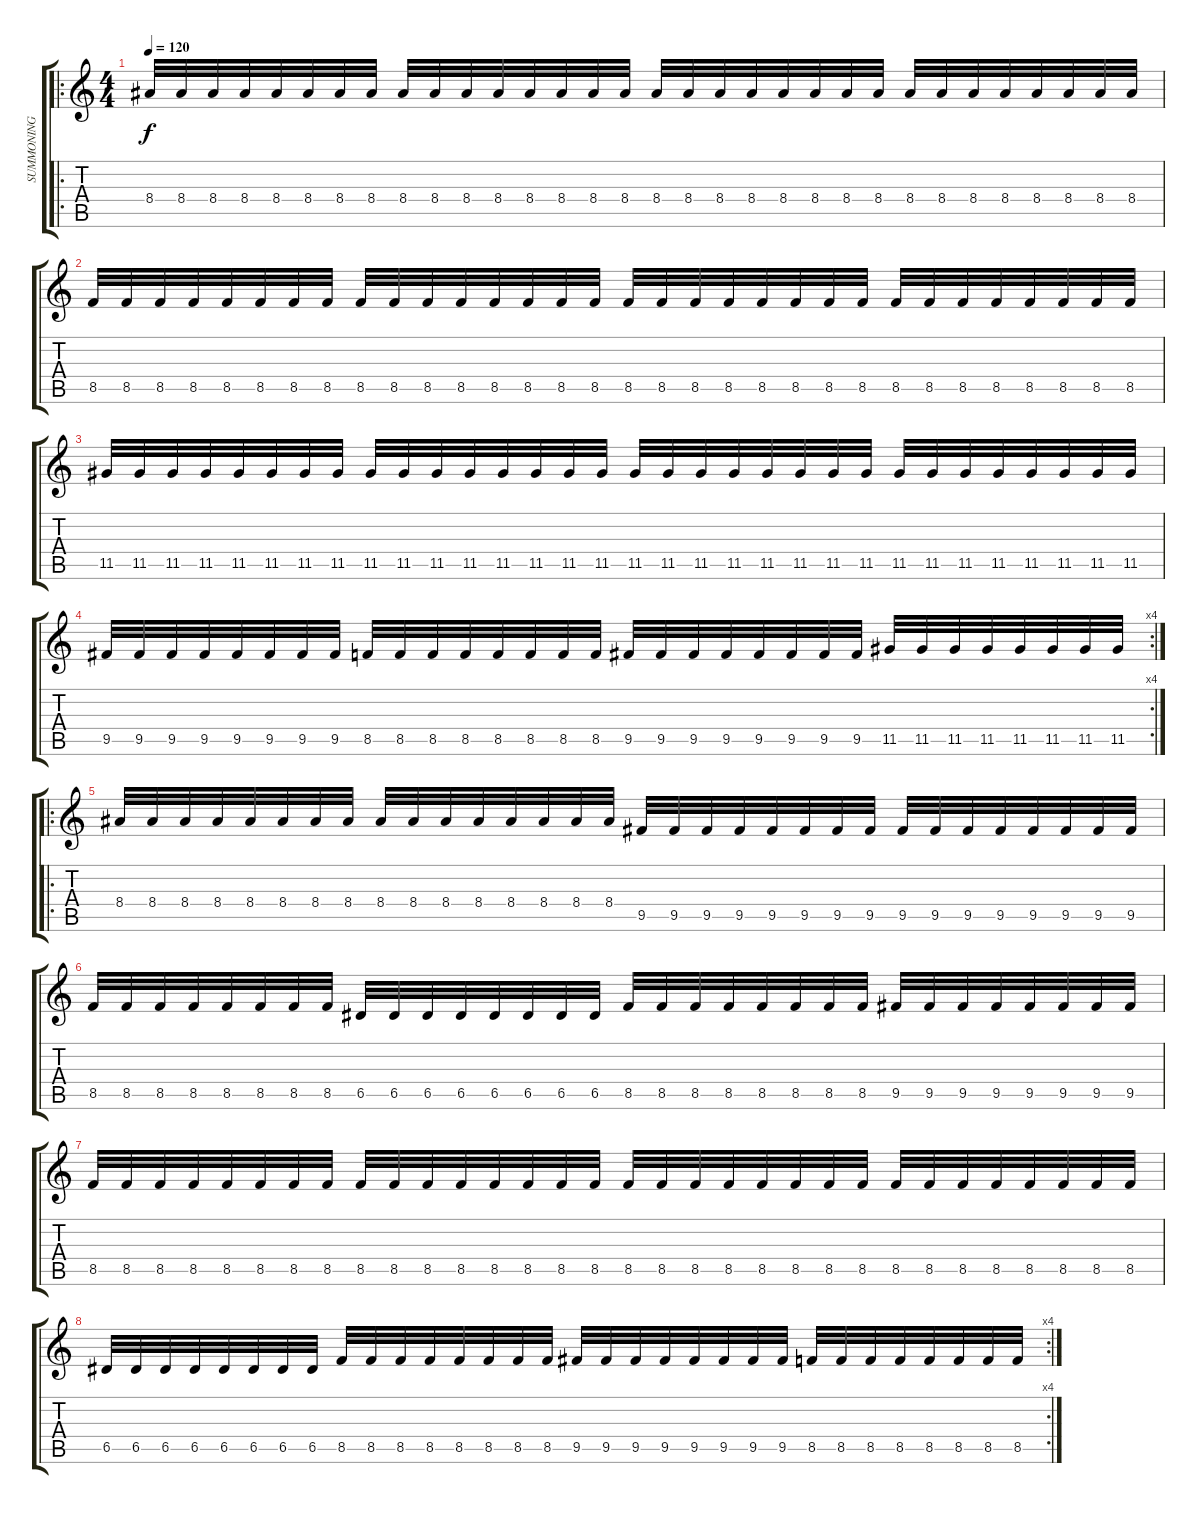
\track ("SUMMONING" "SUMMONING") {instrument distortionguitar}
\staff {score tabs}
\tuning (E4 B3 G3 D3 A2 E2) {hide}
\ro
\ts (4 4)
\tempo 120
\clef g2
\ks c
8.4.32{dy f} 8.4.32 8.4.32 8.4.32 8.4.32 8.4.32 8.4.32 8.4.32 8.4.32 8.4.32 8.4.32 8.4.32 8.4.32 8.4.32 8.4.32 8.4.32 8.4.32 8.4.32 8.4.32 8.4.32 8.4.32 8.4.32 8.4.32 8.4.32 8.4.32 8.4.32 8.4.32 8.4.32 8.4.32 8.4.32 8.4.32 8.4.32 |
8.5.32 8.5.32 8.5.32 8.5.32 8.5.32 8.5.32 8.5.32 8.5.32 8.5.32 8.5.32 8.5.32 8.5.32 8.5.32 8.5.32 8.5.32 8.5.32 8.5.32 8.5.32 8.5.32 8.5.32 8.5.32 8.5.32 8.5.32 8.5.32 8.5.32 8.5.32 8.5.32 8.5.32 8.5.32 8.5.32 8.5.32 8.5.32 |
11.5.32 11.5.32 11.5.32 11.5.32 11.5.32 11.5.32 11.5.32 11.5.32 11.5.32 11.5.32 11.5.32 11.5.32 11.5.32 11.5.32 11.5.32 11.5.32 11.5.32 11.5.32 11.5.32 11.5.32 11.5.32 11.5.32 11.5.32 11.5.32 11.5.32 11.5.32 11.5.32 11.5.32 11.5.32 11.5.32 11.5.32 11.5.32 |
\rc 4
9.5.32 9.5.32 9.5.32 9.5.32 9.5.32 9.5.32 9.5.32 9.5.32 8.5.32 8.5.32 8.5.32 8.5.32 8.5.32 8.5.32 8.5.32 8.5.32 9.5.32 9.5.32 9.5.32 9.5.32 9.5.32 9.5.32 9.5.32 9.5.32 11.5.32 11.5.32 11.5.32 11.5.32 11.5.32 11.5.32 11.5.32 11.5.32 |
\ro
8.4.32 8.4.32 8.4.32 8.4.32 8.4.32 8.4.32 8.4.32 8.4.32 8.4.32 8.4.32 8.4.32 8.4.32 8.4.32 8.4.32 8.4.32 8.4.32 9.5.32 9.5.32 9.5.32 9.5.32 9.5.32 9.5.32 9.5.32 9.5.32 9.5.32 9.5.32 9.5.32 9.5.32 9.5.32 9.5.32 9.5.32 9.5.32 |
8.5.32 8.5.32 8.5.32 8.5.32 8.5.32 8.5.32 8.5.32 8.5.32 6.5.32 6.5.32 6.5.32 6.5.32 6.5.32 6.5.32 6.5.32 6.5.32 8.5.32 8.5.32 8.5.32 8.5.32 8.5.32 8.5.32 8.5.32 8.5.32 9.5.32 9.5.32 9.5.32 9.5.32 9.5.32 9.5.32 9.5.32 9.5.32 |
8.5.32 8.5.32 8.5.32 8.5.32 8.5.32 8.5.32 8.5.32 8.5.32 8.5.32 8.5.32 8.5.32 8.5.32 8.5.32 8.5.32 8.5.32 8.5.32 8.5.32 8.5.32 8.5.32 8.5.32 8.5.32 8.5.32 8.5.32 8.5.32 8.5.32 8.5.32 8.5.32 8.5.32 8.5.32 8.5.32 8.5.32 8.5.32 |
\rc 4
6.5.32 6.5.32 6.5.32 6.5.32 6.5.32 6.5.32 6.5.32 6.5.32 8.5.32 8.5.32 8.5.32 8.5.32 8.5.32 8.5.32 8.5.32 8.5.32 9.5.32 9.5.32 9.5.32 9.5.32 9.5.32 9.5.32 9.5.32 9.5.32 8.5.32 8.5.32 8.5.32 8.5.32 8.5.32 8.5.32 8.5.32 8.5.32
